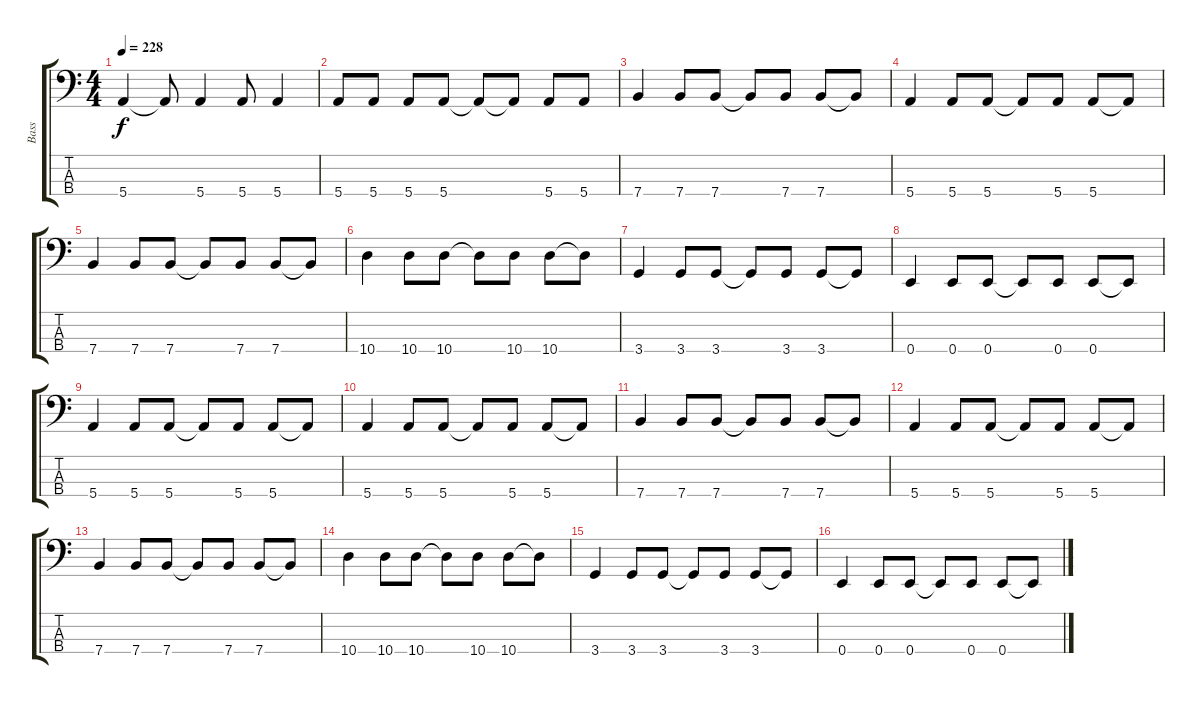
\track ("Bass" "Bass") {instrument electricbassfinger}
\staff {score tabs}
\tuning (G2 D2 A1 E1) {hide}
\ts (4 4)
\tempo 228
\clef f4
\ks c
5.4.4{dy f} 5.4{t}.8 5.4.4 5.4.8 5.4.4 |
5.4.8 5.4.8 5.4.8 5.4.8 5.4{t}.8 5.4{t}.8 5.4.8 5.4.8 |
7.4.4 7.4.8 7.4.8 7.4{t}.8 7.4.8 7.4.8 7.4{t}.8 |
5.4.4 5.4.8 5.4.8 5.4{t}.8 5.4.8 5.4.8 5.4{t}.8 |
7.4.4 7.4.8 7.4.8 7.4{t}.8 7.4.8 7.4.8 7.4{t}.8 |
10.4.4 10.4.8 10.4.8 10.4{t}.8 10.4.8 10.4.8 10.4{t}.8 |
3.4.4 3.4.8 3.4.8 3.4{t}.8 3.4.8 3.4.8 3.4{t}.8 |
0.4.4 0.4.8 0.4.8 0.4{t}.8 0.4.8 0.4.8 0.4{t}.8 |
5.4.4 5.4.8 5.4.8 5.4{t}.8 5.4.8 5.4.8 5.4{t}.8 |
5.4.4 5.4.8 5.4.8 5.4{t}.8 5.4.8 5.4.8 5.4{t}.8 |
7.4.4 7.4.8 7.4.8 7.4{t}.8 7.4.8 7.4.8 7.4{t}.8 |
5.4.4 5.4.8 5.4.8 5.4{t}.8 5.4.8 5.4.8 5.4{t}.8 |
7.4.4 7.4.8 7.4.8 7.4{t}.8 7.4.8 7.4.8 7.4{t}.8 |
10.4.4 10.4.8 10.4.8 10.4{t}.8 10.4.8 10.4.8 10.4{t}.8 |
3.4.4 3.4.8 3.4.8 3.4{t}.8 3.4.8 3.4.8 3.4{t}.8 |
0.4.4 0.4.8 0.4.8 0.4{t}.8 0.4.8 0.4.8 0.4{t}.8
